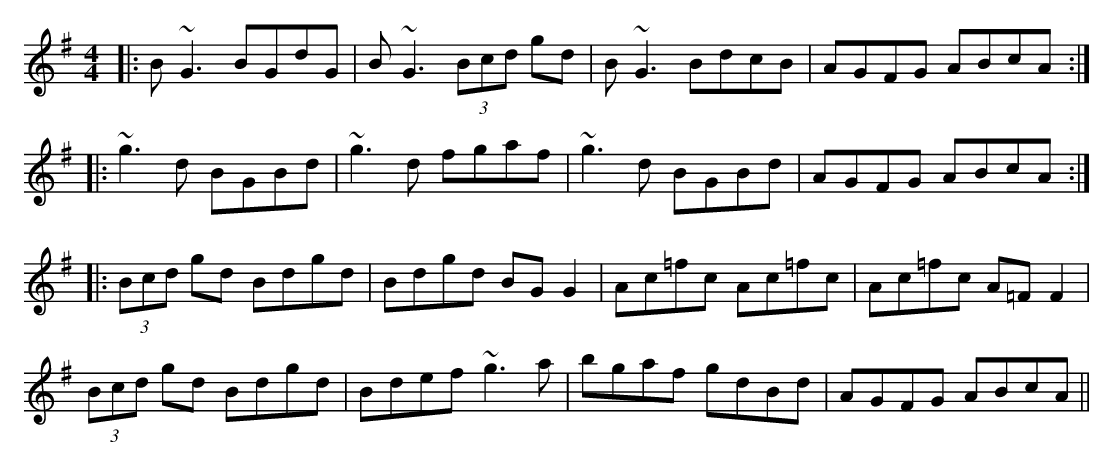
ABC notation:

X:1
M:4/4
K:G
|:B~G3 BGdG|B~G3 (3Bcd gd|B~G3 BdcB|AGFG ABcA:|
|:~g3d BGBd|~g3d fgaf|~g3d BGBd|AGFG ABcA:|
|:(3Bcd gd Bdgd|Bdgd BGG2|Ac=fc Ac=fc|Ac=fc A=FF2|
(3Bcd gd Bdgd|Bdef ~g3a|bgaf gdBd|AGFG ABcA||
